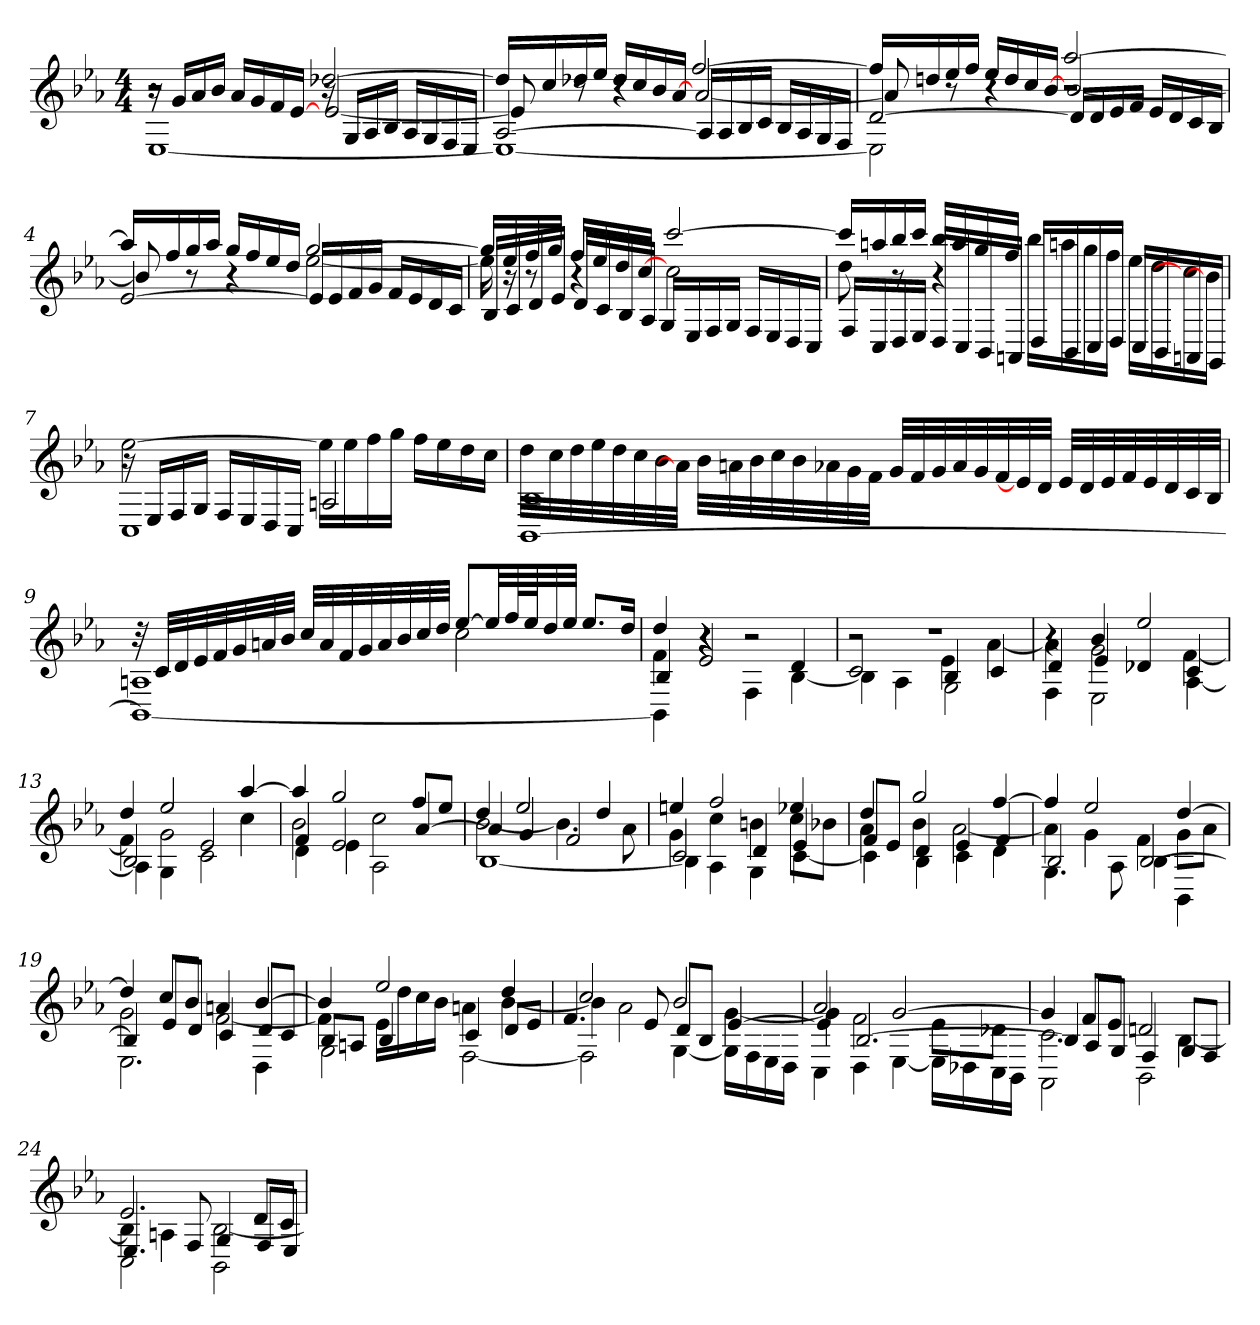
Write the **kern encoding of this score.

**kern
*part1
*staff1
*k[b-e-a-]
*E-:
*M4/4
*MM69
=1
*^
*	*^
*	*	*^
16r	2ryy	2r	[1E-\
16g/LL	.	.	.
16a-/	.	.	.
16b-/JJ	.	.	.
16a-/LL	.	.	.
16g/	.	.	.
16f/	.	.	.
[16e-/JJ	.	.	.
[2dd-X/	[2e-/	16r	.
.	.	16G/LL	.
.	.	16A-/	.
.	.	16B-/JJ	.
.	.	16A-/LL	.
.	.	16G/	.
.	.	16F/	.
.	.	16E-/JJ	.
=2	=2	=2	=2
16dd-/LL]	8e-/]	[2A-/	1E-\_
16cc/	.	.	.
16dd-X/	8r	.	.
16ee-/JJ	.	.	.
16dd-/LL	4r	.	.
16cc/	.	.	.
16b-/	.	.	.
[16a-/JJ	.	.	.
[2ff/	[2a-/	16A-/LL]	.
.	.	16A-/	.
.	.	16B-/	.
.	.	16c/JJ	.
.	.	16B-/LL	.
.	.	16A-/	.
.	.	16G/	.
.	.	16F/JJ	.
=3	=3	=3	=3
16ff/LL]	8a-/]	[2d/	2E-\]
16ddn/	.	.	.
16ee-/	8r	.	.
16ff/JJ	.	.	.
16ee-/LL	4r	.	.
16dd/	.	.	.
16cc/	.	.	.
[16b-/JJ	.	.	.
[2aa-/	[2b-/	16d/LL]	2r
.	.	16d/	.
.	.	16e-/	.
.	.	16f/JJ	.
.	.	16e-/LL	.
.	.	16d/	.
.	.	16c/	.
.	.	16B-/JJ	.
*	*	*v	*v
=4	=4	=4
16aa-/LL]	8b-/]	[2e-/
16ff/	.	.
16gg/	8r	.
16aa-/JJ	.	.
16gg/LL	4r	.
16ff/	.	.
16ee-/	.	.
16dd/JJ	.	.
[2gg/	[2ee-\	16e-/LL]
.	.	16e-/
.	.	16f/
.	.	16g/JJ
.	.	16f/LL
.	.	16e-/
.	.	16d/
.	.	16c/JJ
=5	=5	=5
16gg/LL]	16ee-\]	16B-/LL
16ee-/	16r	16c/
16ff/	8r	16d/
16gg/JJ	.	16e-/JJ
16ff/LL	4r	16d/LL
16ee-/	.	16c/
16dd/	.	16B-/
[16cc/JJ	.	16A-/JJ
[2ccc/	2cc\	16G/LL
.	.	16E-/
.	.	16F/
.	.	16G/JJ
.	.	16F/LL
.	.	16E-/
.	.	16D/
.	.	16C/JJ
=6	=6	=6
16ccc/LL]	8dd\	16F/LL
16aan/	.	16C/
16bb-/	8r	16D/
16ccc/JJ	.	16E-/JJ
16bb-/LL	4r	16D/LL
16aa/	.	16C/
16gg/	.	16BB-/
16ff/JJ	.	16AAn/JJ
16bb-\LL	2ryy	16D/LL
16aan\	.	16BB-/
16gg\	.	16C/
16ff\JJ	.	16D/JJ
16ee-\LL	.	16C/LL
16dd\	.	16BB-/
16cc\]	.	16AAn/
16b-\JJ]	.	16GG/JJ
=7	=7	=7
[2ee-\	16r	1C\
.	16E-/LL	.
.	16F/	.
.	16G/JJ	.
.	16F/LL	.
.	16E-/	.
.	16D/	.
.	16C/JJ	.
16ee-\LL]	2An/	.
16ee-\	.	.
16ff\	.	.
16gg\JJ	.	.
16ff\LL	.	.
16ee-\	.	.
16dd\	.	.
16cc\JJ	.	.
=8	=8	=8
32dd\LLL	1B-/	[1BB-\
32cc\	.	.
32dd\	.	.
32ee-\	.	.
32dd\	.	.
32cc\	.	.
32b-\	.	.
32an\JJJ]	.	.
32b-\LLL	.	.
32a\	.	.
32b-\	.	.
32cc\	.	.
32b-\	.	.
32a-X\	.	.
32g\	.	.
32f\JJJ	.	.
32g/LLL	.	.
32f/	.	.
32g/	.	.
32a-/	.	.
32g/	.	.
32f/	.	.
32e-/]	.	.
32d/JJJ	.	.
32e-/LLL	.	.
32d/	.	.
32e-/	.	.
32f/	.	.
32e-/	.	.
32d/	.	.
32c/	.	.
32B-/JJJ	.	.
=9	=9	=9
*	*	*^
32r	2ryy	1An/	1BB-\_
32c/LLL	.	.	.
32d/	.	.	.
32e-/	.	.	.
32f/	.	.	.
32g/	.	.	.
32an/	.	.	.
32b-/JJJ	.	.	.
32cc/LLL	.	.	.
32a/	.	.	.
32f/	.	.	.
32g/	.	.	.
32a/	.	.	.
32b-/	.	.	.
32cc/	.	.	.
32dd/JJJ	.	.	.
[8ee-/L	2cc\	.	.
32ee-/LL]	.	.	.
64ff/L	.	.	.
64ee-/J	.	.	.
32dd/	.	.	.
32ee-/JJJ	.	.	.
8.ee-/L	.	.	.
16dd/Jk	.	.	.
=10	=10	=10	=10
4dd/	4f\	4B-/	4BB-\]
4r	4r	2e-/	4r
2r	2r	.	4F\
.	.	4d/	[4B-\
=11	=11	=11	=11
1r	2r	2c/	4B-\]
.	.	.	4A-\
.	4e-\	4B-/	2G\
.	[4a-\	4c/	.
=12	=12	=12	=12
4r	4a-\]	4d/	4F\
4b-/	2g\	4e-/	2E-\
2ee-/	.	4d-X/	.
.	[4f\	4c/	[4A-\
=13	=13	=13	=13
4dd/	4f\]	2B-/	4A-\]
2ee-/	2g\	.	4G\
.	.	2e-/	2c\
[4aa-/	4cc\	.	.
=14	=14	=14	=14
4aa-/]	2b-\	4f/	4d\
2gg/	.	2e-/	4e-\
.	2cc\	.	2A-\
8ff/L	.	[4a-/	.
8ee-/J	.	.	.
=15	=15	=15	=15
4dd/	[2b-\	4a-/]	[1B-\
2ee-/	.	4g/	.
.	4.b-\]	2f/	.
4dd/	.	.	.
.	8a-\	.	.
=16	=16	=16	=16
4een/	4g\	2c/	4B-\]
2ff/	4cc\	.	4A-\
.	4bn\	4d/	4G\
4ee-X/	8cc\L	4e-/	[4c\
.	8b-X\J	.	.
=17	=17	=17	=17
4dd/	4a-\	8f/L	4c\]
.	.	8e-/J	.
2gg/	4b-\	4d/	4B-\
.	[2a-\	4e-/	4c\
[4ff/	.	4f/	4d\
=18	=18	=18	=18
4ff/]	4a-\]	2B-/	4.G\
2ee-/	4g\	.	.
.	.	.	8A-\
.	4f\	[2B-/	4B-\
[4dd/	8g\L	.	4BB-\
.	8a-\J	.	.
=19	=19	=19	=19
4dd/]	2g\	4B-/]	2.E-\
8cc/L	.	8e-/L	.
8b-/J	.	8d/J	.
4an/	[2f\	4c/	.
[4b-/	.	8d/L	4D\
.	.	8c/J	.
=20	=20	=20	=20
4b-/]	4f\]	8B-/L	2G\
.	.	8An/J	.
2ee-/	16e-\LL	4B-/	.
.	16dd\	.	.
.	16cc\	.	.
.	16b-\JJ	.	.
.	4an\	4c/	[2F\
4dd/	[4b-\	8d/L	.
.	.	8e-/J	.
=21	=21	=21	=21
2cc/	4b-\]	4.f/	2F\]
.	2a-\	.	.
.	.	8e-/	.
2b-/	.	8d/L	[4G\
.	.	8B-/J	.
.	[4g\	[4e-/	16G\LL]
.	.	.	16F\
.	.	.	16E-\
.	.	.	16D\JJ
=22	=22	=22	=22
2a-/	4g\]	4e-/]	4C\
.	2f\	[2.B-/	4D\
[2g/	.	.	[4E-\
.	8e-\L	.	16E-\LL]
.	.	.	16D-X\
.	8d-X\J	.	16C\
.	.	.	16BB-\JJ
=23	=23	=23	=23
4g/]	2.c\	4B-/]	2AA-\
8f/L	.	8A-/L	.
8e-/J	.	8G/J	.
2dn/	.	4F/	2BB-\
.	[4B-\	8G/L	.
.	.	8F/J	.
=24	=24	=24	=24
2.e-/	4B-\]	4.E-/	2C\
.	4An\	.	.
.	.	8F/	.
.	[2B-\	4G/	2BB-\
8d/L	.	8F/L	.
8c/J	.	8E-/J	.
*v	*v	*v	*v
=
*-
